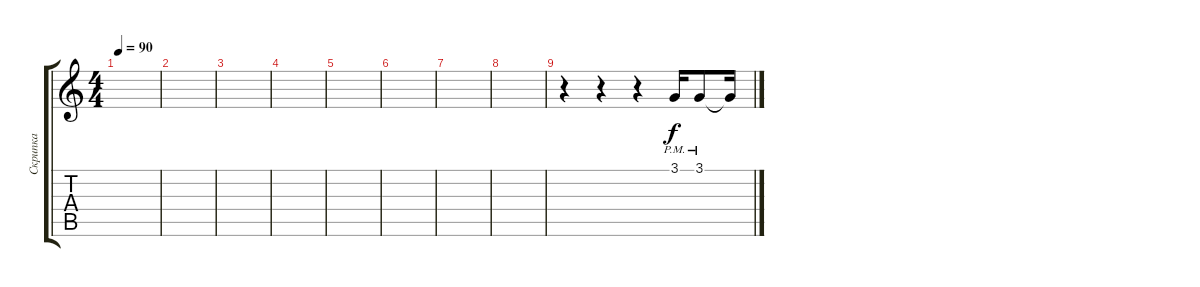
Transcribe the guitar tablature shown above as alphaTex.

\track ("Скрипка" "Скрипка") {instrument violin}
\staff {score tabs}
\tuning (E4 B3 G3 D3 A2 E2) {hide}
\ts (4 4)
\tempo 90
\clef g2
\ks c
|
|
|
|
|
|
|
|
r.4 r.4 r.4 3.1{pm}.16 3.1{pm}.8 3.1{t}.16
